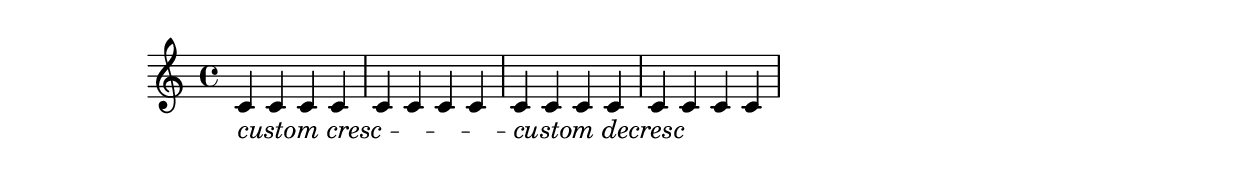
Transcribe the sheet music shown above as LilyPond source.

% DO NOT EDIT this file manually; it is automatically
% generated from Documentation/snippets/new
% Make any changes in Documentation/snippets/new/
% and then run scripts/auxiliar/makelsr.py
%
% This file is in the public domain.
%% Note: this file works from version 2.14.0
\version "2.14.0"

\header {
%% Translation of GIT committish: 70f5f30161f7b804a681cd080274bfcdc9f4fe8c

  texidoces = "
Funciones postfijas para la creación de objetos de extensión de texto
personalizados.  Los objetos de extensión deben comenzar en la primera
nota del compás.  Hay que utilizar -\mycresc, en caso contrario el
comienzo del eobjeto de extensión se asignará a la nota siguiente.

"

  doctitlees = "Objeto personalizado de extensión de texto de matices dinámicos postfijo"

%%   Translation of GIT committish: ab9e3136d78bfaf15cc6d77ed1975d252c3fe506


  texidocde = "Die Nachstellung funktioniert für eigene Crescendo-Textstrecker.
Die Strecker sollten an der ersten Note eines Taktes beginnen.  Man muss
-\mycresc benutzen, sonst wird der Beginn des Streckers der nächsten Note
zugewiesen.

"
  doctitlede = "Eigene Dynamiktextspanner nachgestellt"


%% Translation of GIT committish: a06cb0b0d9593ba110e001f2b0f44b8bef084693

  texidocfr = "
Il s'agit de fonctions postfix pour personnaliser l'extension des
crescendos textuels.  L'extension devrait débuter sur la première notte
de la mesure.  Il faut utiliser @w{@code{-\mycresc}} -- comme une
articulation -- sous peine que le départ de l'extension n'apparaisse
qu'à la note suivante.
"

  doctitlefr = "Personnalisation des extenseurs de nuance postfix"


  lsrtags = "expressive-marks, tweaks-and-overrides"
  texidoc = "Postfix functions for custom crescendo text spanners.  The spanners
should start on the first note of the measure.  One has to use -\mycresc,
otherwise the spanner start will rather be assigned to the next note.
"
  doctitle = "Dynamics custom text spanner postfix"
} % begin verbatim


% Two functions for (de)crescendo spanners where you can explicitly give the
% spanner text.
mycresc =
#(define-music-function (parser location mymarkup) (markup?)
   (make-music 'CrescendoEvent
               'span-direction START
               'span-type 'text
               'span-text mymarkup))
mydecresc =
#(define-music-function (parser location mymarkup) (markup?)
   (make-music 'DecrescendoEvent
               'span-direction START
               'span-type 'text
               'span-text mymarkup))

\relative c' {
  c4-\mycresc "custom cresc" c4 c4 c4 |
  c4 c4 c4 c4 |
  c4-\mydecresc "custom decresc" c4 c4 c4 |
  c4 c4\! c4 c4
}



